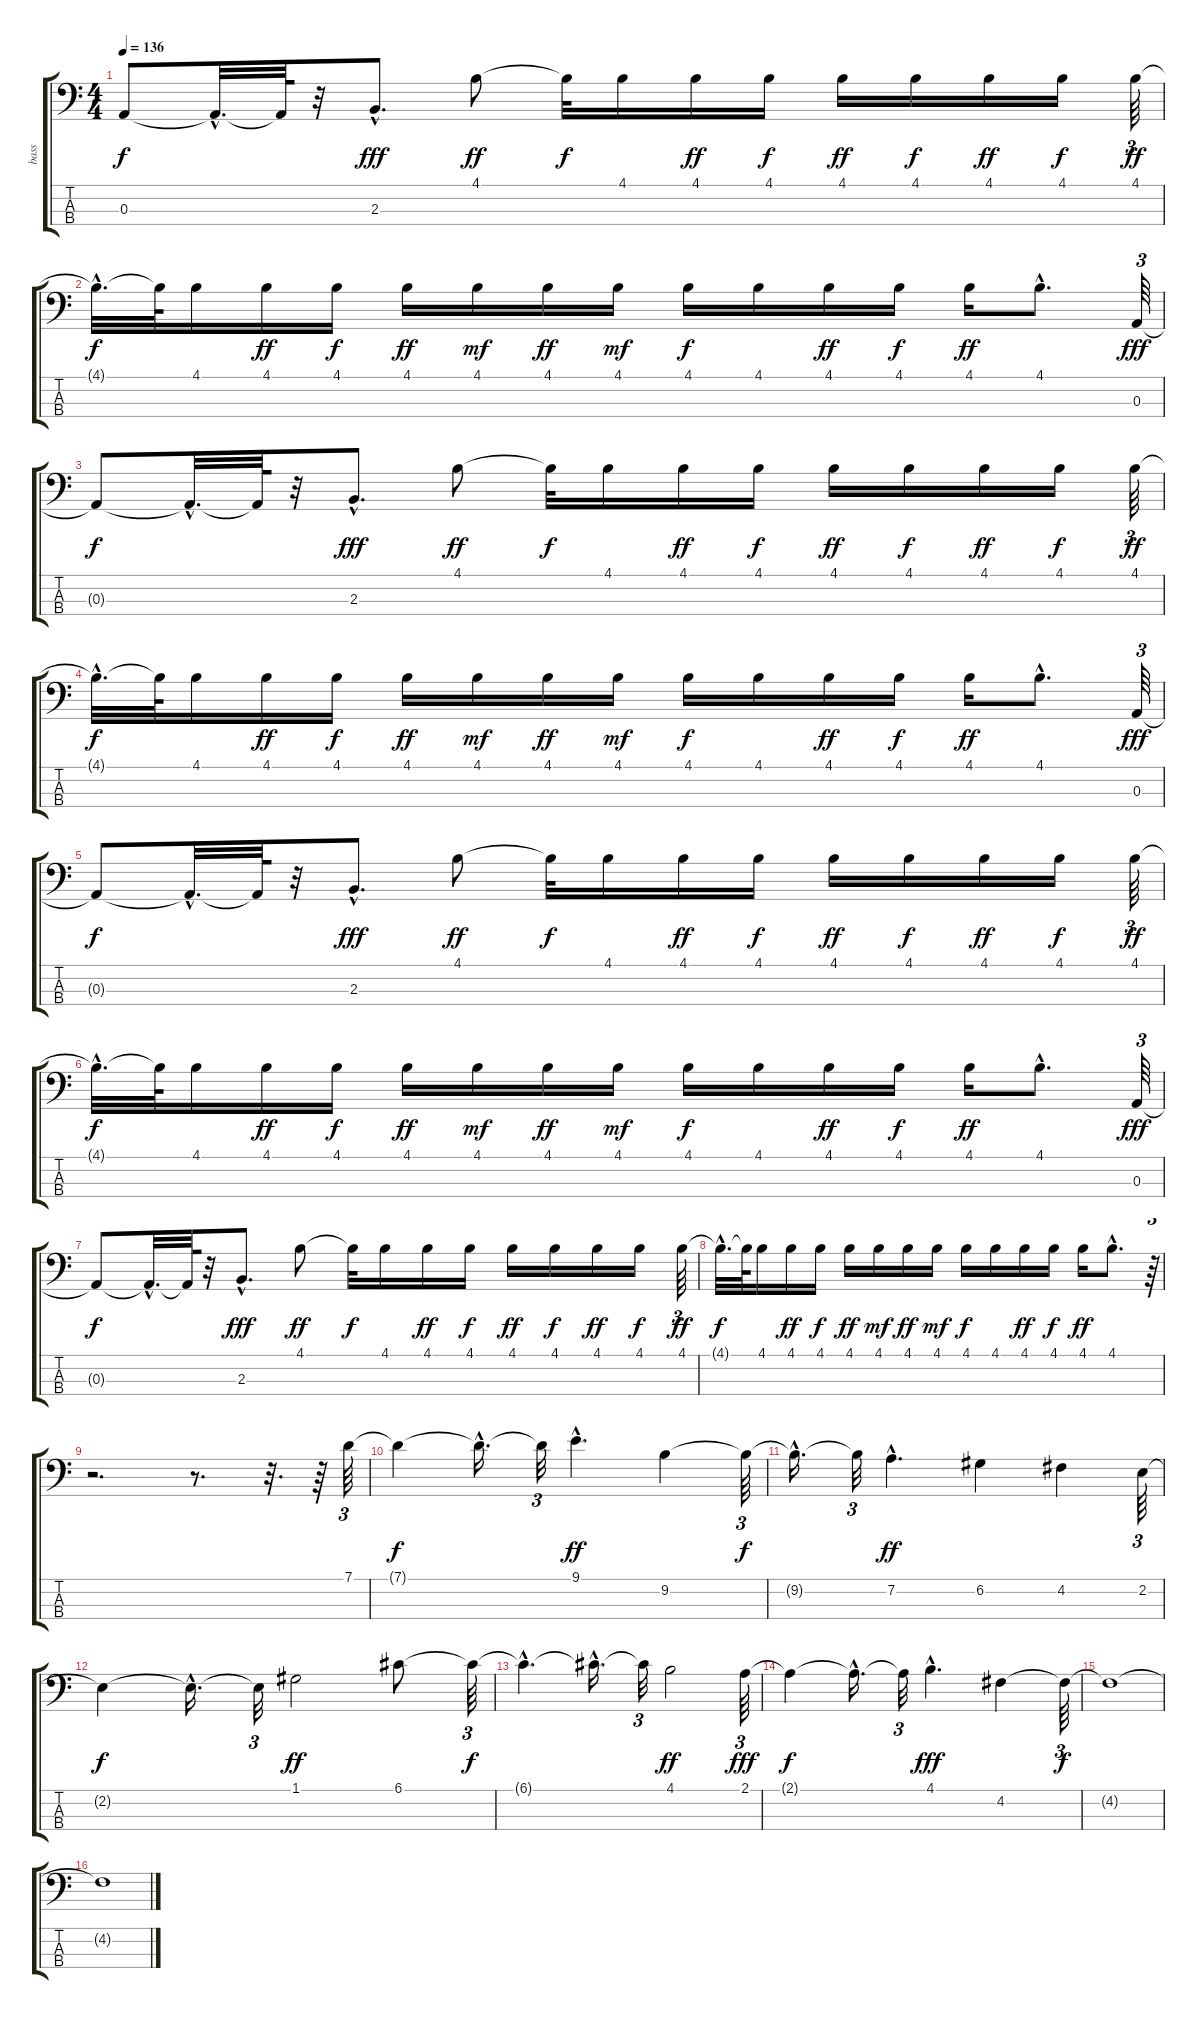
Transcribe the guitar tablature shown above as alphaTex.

\track ("bass    " "bass    ") {instrument fretlessbass}
\staff {score tabs}
\tuning (G2 D2 A1 E1) {hide}
\ts (4 4)
\tempo 136
\clef f4
\ks c
0.3{t}.8{dy f} 0.3{hac t}.32{d} 0.3{t}.64 r.32 2.3{hac}.8{d dy fff} 4.1.8{dy ff} 4.1{t}.32{dy f} 4.1.16 4.1.16{dy ff} 4.1.16{dy f} 4.1.16{dy ff} 4.1.16{dy f} 4.1.16{dy ff} 4.1.16{dy f} 4.1.64{tu (3 2) dy ff} |
4.1{hac t}.32{d dy f} 4.1{t}.64 4.1.16 4.1.16{dy ff} 4.1.16{dy f} 4.1.16{dy ff} 4.1.16{dy mf} 4.1.16{dy ff} 4.1.16{dy mf} 4.1.16{dy f} 4.1.16 4.1.16{dy ff} 4.1.16{dy f} 4.1.16{dy ff} 4.1{hac}.8{d} 0.3.64{tu (3 2) dy fff} |
0.3{t}.8{dy f} 0.3{hac t}.32{d} 0.3{t}.64 r.32 2.3{hac}.8{d dy fff} 4.1.8{dy ff} 4.1{t}.32{dy f} 4.1.16 4.1.16{dy ff} 4.1.16{dy f} 4.1.16{dy ff} 4.1.16{dy f} 4.1.16{dy ff} 4.1.16{dy f} 4.1.64{tu (3 2) dy ff} |
4.1{hac t}.32{d dy f} 4.1{t}.64 4.1.16 4.1.16{dy ff} 4.1.16{dy f} 4.1.16{dy ff} 4.1.16{dy mf} 4.1.16{dy ff} 4.1.16{dy mf} 4.1.16{dy f} 4.1.16 4.1.16{dy ff} 4.1.16{dy f} 4.1.16{dy ff} 4.1{hac}.8{d} 0.3.64{tu (3 2) dy fff} |
0.3{t}.8{dy f} 0.3{hac t}.32{d} 0.3{t}.64 r.32 2.3{hac}.8{d dy fff} 4.1.8{dy ff} 4.1{t}.32{dy f} 4.1.16 4.1.16{dy ff} 4.1.16{dy f} 4.1.16{dy ff} 4.1.16{dy f} 4.1.16{dy ff} 4.1.16{dy f} 4.1.64{tu (3 2) dy ff} |
4.1{hac t}.32{d dy f} 4.1{t}.64 4.1.16 4.1.16{dy ff} 4.1.16{dy f} 4.1.16{dy ff} 4.1.16{dy mf} 4.1.16{dy ff} 4.1.16{dy mf} 4.1.16{dy f} 4.1.16 4.1.16{dy ff} 4.1.16{dy f} 4.1.16{dy ff} 4.1{hac}.8{d} 0.3.64{tu (3 2) dy fff} |
0.3{t}.8{dy f} 0.3{hac t}.32{d} 0.3{t}.64 r.32 2.3{hac}.8{d dy fff} 4.1.8{dy ff} 4.1{t}.32{dy f} 4.1.16 4.1.16{dy ff} 4.1.16{dy f} 4.1.16{dy ff} 4.1.16{dy f} 4.1.16{dy ff} 4.1.16{dy f} 4.1.64{tu (3 2) dy ff} |
4.1{hac t}.32{d dy f} 4.1{t}.64 4.1.16 4.1.16{dy ff} 4.1.16{dy f} 4.1.16{dy ff} 4.1.16{dy mf} 4.1.16{dy ff} 4.1.16{dy mf} 4.1.16{dy f} 4.1.16 4.1.16{dy ff} 4.1.16{dy f} 4.1.16{dy ff} 4.1{hac}.8{d} r.64{tu (3 2)} |
r.2{d} r.8{d} r.32{d} r.64 7.1.64{tu (3 2)} |
7.1{t}.4{dy f} 7.1{hac t}.16{d} 7.1{t}.32{tu (3 2)} 9.1{hac}.4{d dy ff} 9.2.4 9.2{t}.64{tu (3 2) dy f} |
9.2{hac t}.16{d} 9.2{t}.32{tu (3 2)} 7.2{hac}.4{d dy ff} 6.2.4 4.2.4 2.2.64{tu (3 2)} |
2.2{t}.4{dy f} 2.2{hac t}.16{d} 2.2{t}.32{tu (3 2)} 1.1.2{dy ff} 6.1.8 6.1{t}.64{tu (3 2) dy f} |
6.1{hac t}.4{d} 6.1{hac t}.16{d} 6.1{t}.32{tu (3 2)} 4.1.2{dy ff} 2.1.64{tu (3 2) dy fff} |
2.1{t}.4{dy f} 2.1{hac t}.16{d} 2.1{t}.32{tu (3 2)} 4.1{hac}.4{d dy fff} 4.2.4 4.2{t}.64{tu (3 2) dy f} |
4.2{t}.1 |
4.2{t}.1
